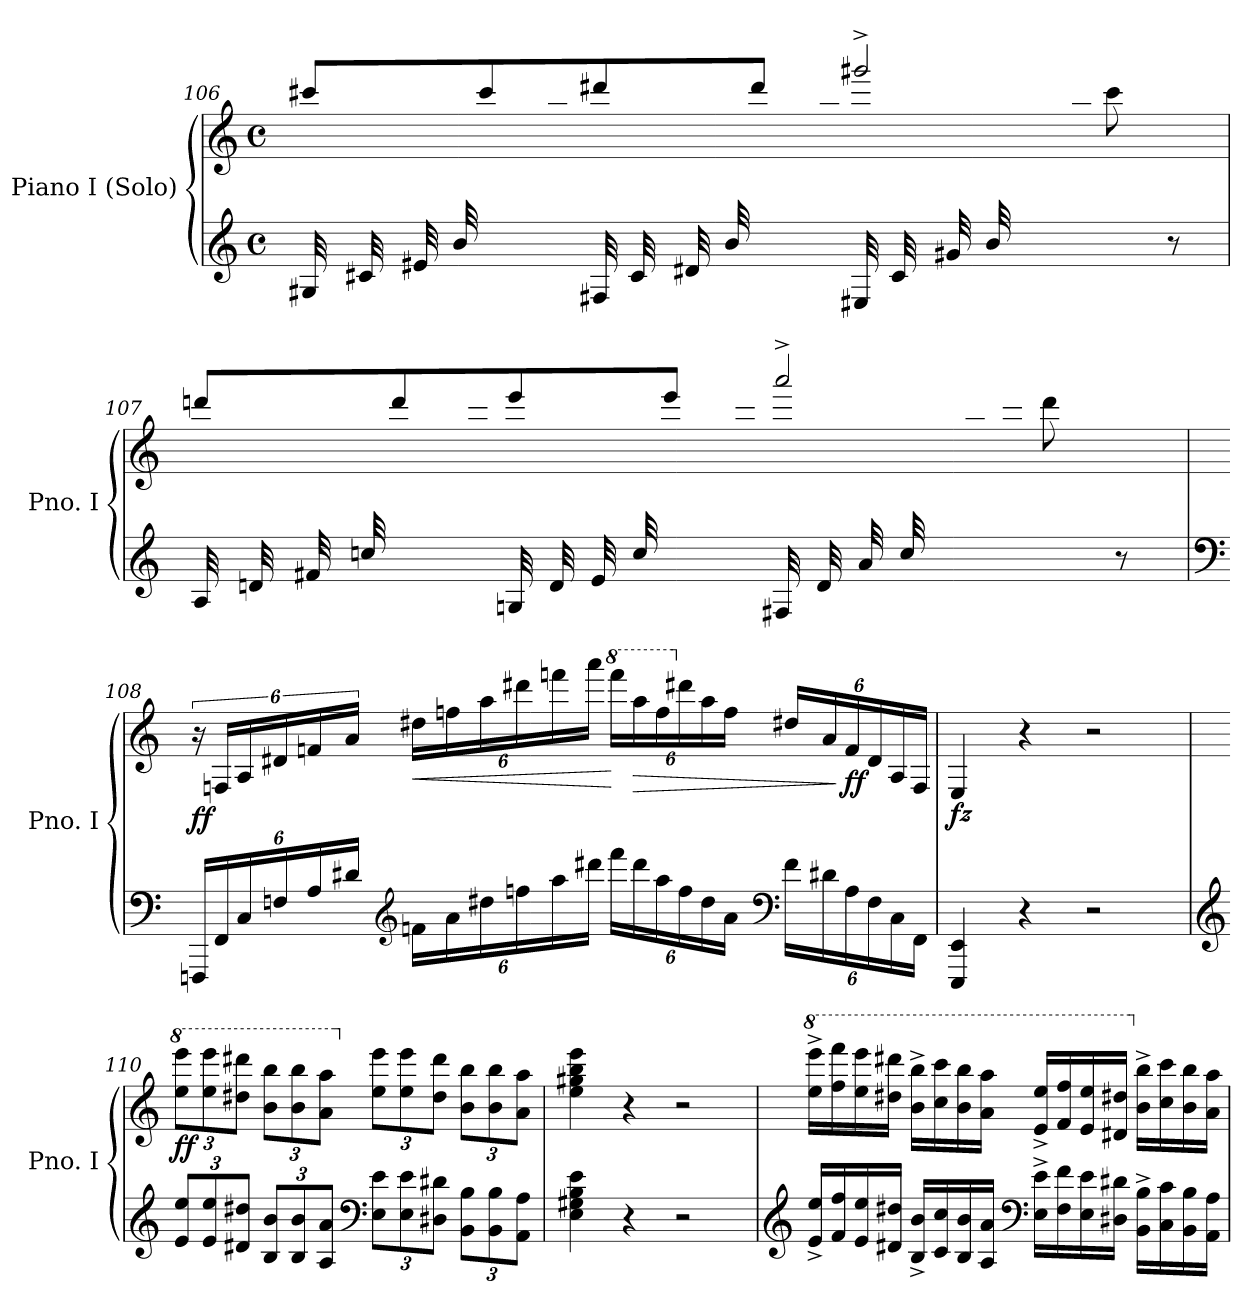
**kern	**kern	**dynam
*part1	*part1	*part1
*staff2	*staff1	*staff1/2
*I"Piano I (Solo)	*	*
*I'Pno. I	*	*
!!LO:LB:g=z
*clefG2	*clefG2	*
*k[]	*k[]	*
*M4/4	*M4/4	*
*met(c)	*met(c)	*
=106	=106	=106
*	*^	*
32G#X/LLL	8ccc#X/L	8ryy	.
32c#X/	.	.	.
32e#X/	.	.	.
32b/J	.	.	.
*	*	*Xbrackettup	*
8ryy	8ccc#/	24cc#X\	.
.	.	24ee#X\	.
.	.	24bb\JJ	.
32F#X/LLL	8ddd#X/	8ryy	.
32c#/	.	.	.
32d#X/	.	.	.
32b/J	.	.	.
8ryy	8ddd#/J	24cc#\	.
.	.	24ff#X\	.
.	.	24bb\JJ	.
32E#X/LLL	2ggg#X^>/	8ryy	.
32c#/	.	.	.
32g#X/	.	.	.
32b/J	.	.	.
4ryy	.	24cc#\	.
.	.	24gg#X\	.
.	.	24bb\JJ	.
.	.	8ccc#\	.
8r	.	8ryy	.
!!LO:LB:g=z	!!
=107	=107	=107	=107
32A/LLL	8dddn/L	8ryy	.
32dn/	.	.	.
32f#X/	.	.	.
32ccn/J	.	.	.
8ryy	8ddd/	24dd\	.
.	.	24ff#X\	.
.	.	24cccn\JJ	.
32Gn/LLL	8eee/	8ryy	.
32d/	.	.	.
32e/	.	.	.
32cc/J	.	.	.
8ryy	8eee/J	24dd\	.
.	.	24gg\	.
.	.	24ccc\JJ	.
32F#X/LLL	2aaa^>/	8ryy	.
32d/	.	.	.
32a/	.	.	.
32cc/J	.	.	.
4ryy	.	24dd\	.
.	.	24aa\	.
.	.	24ccc\JJ	.
.	.	8ddd\	.
8r	.	8ryy	.
*	*v	*v	*
!!LO:LB:g=z
=108	=108	=108
*clefF4	*	*
*Xbrackettup	*brackettup	*
*	*^	*
!	!	!	!LO:DY:b
*	*v	*v	*
24FFFn/LL	24r	ff
24FF/	24Fn/LL	.
24C/	24A/	.
24Fn/	24d#X/	.
24A/	24fn/	.
24d#X/JJ	24a/JJ	.
*clefG2	*	*
*	*Xbrackettup	*
!	!	!LO:HP:b
24fn\LL	24dd#X\LL	<
24a\	24ffn\	.
24dd#X\	24aa\	.
24ffn\	24ddd#X\	.
24aa\	24fffn\	.
24ddd#X\JJ	24aaa\JJ	.
*	*8va	*
24fff\LL	24ffff\LL	[
!	!	!LO:HP:b
24ddd#\	24aaa\	>
24aa\	24fff\	.
*	*X8va	*
24ff\	24ddd#X\	.
24dd#\	24aa\	.
24a\JJ	24ff\JJ	.
*clefF4	*	*
24f\LL	24dd#X/LL	.
24d#X\	24a/	.
!	!	!LO:DY:n=1:b
24A\	24f/	] ff
24F\	24d#/	.
24C\	24A/	.
24FF\JJ	24F/JJ	.
=109	=109	=109
!	!	!LO:DY:b
4EEE/ 4EE/	4E/	fz
4r	4r	.
2r	2r	.
!!LO:PB:g=z
=110	=110	=110
*clefG2	*	*
*	*8va	*
!	!	!LO:DY:b
12e/ 12ee/L	12eee\ 12eeee\L	ff
12e/ 12ee/	12eee\ 12eeee\	.
12d#X/ 12dd#X/J	12ddd#X\ 12dddd#X\J	.
12B/ 12b/L	12bb\ 12bbb\L	.
12B/ 12b/	12bb\ 12bbb\	.
12A/ 12a/J	12aa\ 12aaa\J	.
*clefF4	*	*
*	*X8va	*
12E\ 12e\L	12ee\ 12eee\L	.
12E\ 12e\	12ee\ 12eee\	.
12D#X\ 12d#X\J	12dd#\ 12ddd#\J	.
12BB\ 12B\L	12b\ 12bb\L	.
12BB\ 12B\	12b\ 12bb\	.
12AA\ 12A\J	12a\ 12aa\J	.
=111	=111	=111
4E\ 4G#X\ 4B\ 4e\	4ee\ 4gg#X\ 4bb\ 4eee\	.
4r	4r	.
2r	2r	.
=112	=112	=112
*clefG2	*	*
*	*8va	*
16e/^ 16ee/^LL	16eee\^ 16eeee\^LL	.
16f/ 16ff/	16fff\ 16ffff\	.
16e/ 16ee/	16eee\ 16eeee\	.
16d#X/ 16dd#X/JJ	16ddd#X\ 16dddd#X\JJ	.
16B/^ 16b/^LL	16bb\^ 16bbb\^LL	.
16c/ 16cc/	16ccc\ 16cccc\	.
16B/ 16b/	16bb\ 16bbb\	.
16A/ 16a/JJ	16aa\ 16aaa\JJ	.
*clefF4	*	*
16E\^ 16e\^LL	16ee/^ 16eee/^LL	.
16F\ 16f\	16ff/ 16fff/	.
16E\ 16e\	16ee/ 16eee/	.
16D#X\ 16d#X\JJ	16dd#X/ 16ddd#X/JJ	.
*	*X8va	*
16BB\^ 16B\^LL	16b\^ 16bb\^LL	.
16C\ 16c\	16cc\ 16ccc\	.
16BB\ 16B\	16b\ 16bb\	.
16AA\ 16A\JJ	16a\ 16aa\JJ	.
=	=	=
*-	*-	*-
